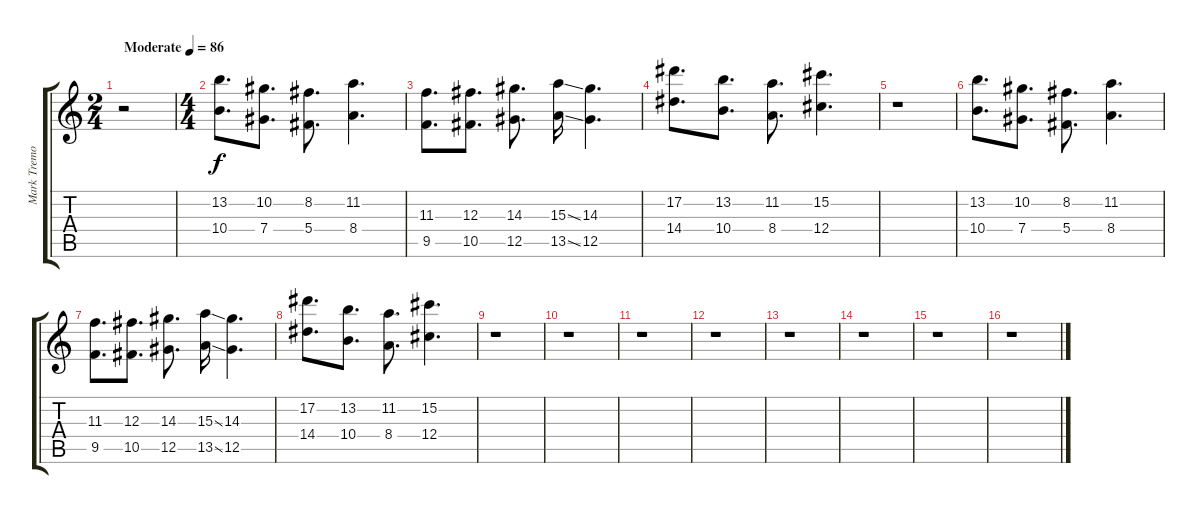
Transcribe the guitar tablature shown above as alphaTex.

\track ("Mark Tremonti - Dirty" "Mark Tremo") {instrument overdrivenguitar}
\staff {score tabs}
\tuning (Eb4 Bb3 Gb3 Db3 Ab2 Db2) {hide}
\ts (2 4)
\tempo (86 "Moderate")
\clef g2
\ks c
r.2{dy f instrument overdrivenguitar} |
\ts (4 4)
(13.2 10.4).8{d} (10.2 7.4).8{d} (8.2 5.4).8{d} (11.2 8.4).4{d} |
(11.3 9.5).8{d} (12.3 10.5).8{d} (14.3 12.5).8{d} (15.3{ss} 13.5{ss}).16 (14.3 12.5).4{d} |
(17.2 14.4).8{d} (13.2 10.4).8{d} (11.2 8.4).8{d} (15.2 12.4).4{d} |
r.1 |
(13.2 10.4).8{d} (10.2 7.4).8{d} (8.2 5.4).8{d} (11.2 8.4).4{d} |
(11.3 9.5).8{d} (12.3 10.5).8{d} (14.3 12.5).8{d} (15.3{ss} 13.5{ss}).16 (14.3 12.5).4{d} |
(17.2 14.4).8{d} (13.2 10.4).8{d} (11.2 8.4).8{d} (15.2 12.4).4{d} |
r.1 |
r.1 |
r.1 |
r.1 |
r.1 |
r.1 |
r.1 |
r.1
